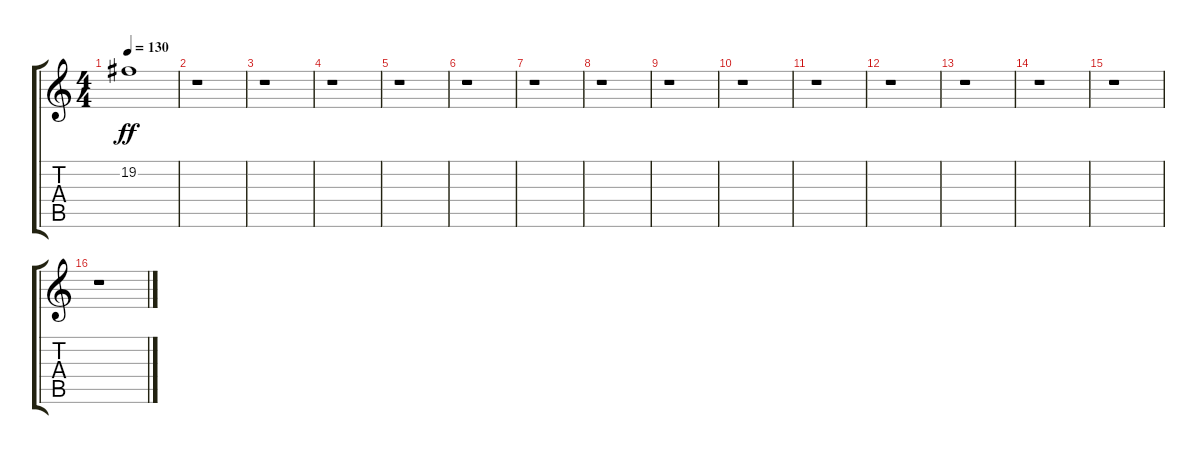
\track "" {instrument lead2sawtooth}
\staff {score tabs}
\tuning (E4 B3 G3 D3 A2 E2) {hide}
\ts (4 4)
\tempo 130
\clef g2
\ks c
19.2.1{dy ff} |
r.1 |
r.1 |
r.1 |
r.1 |
r.1 |
r.1 |
r.1 |
r.1 |
r.1 |
r.1 |
r.1 |
r.1 |
r.1 |
r.1 |
r.1
